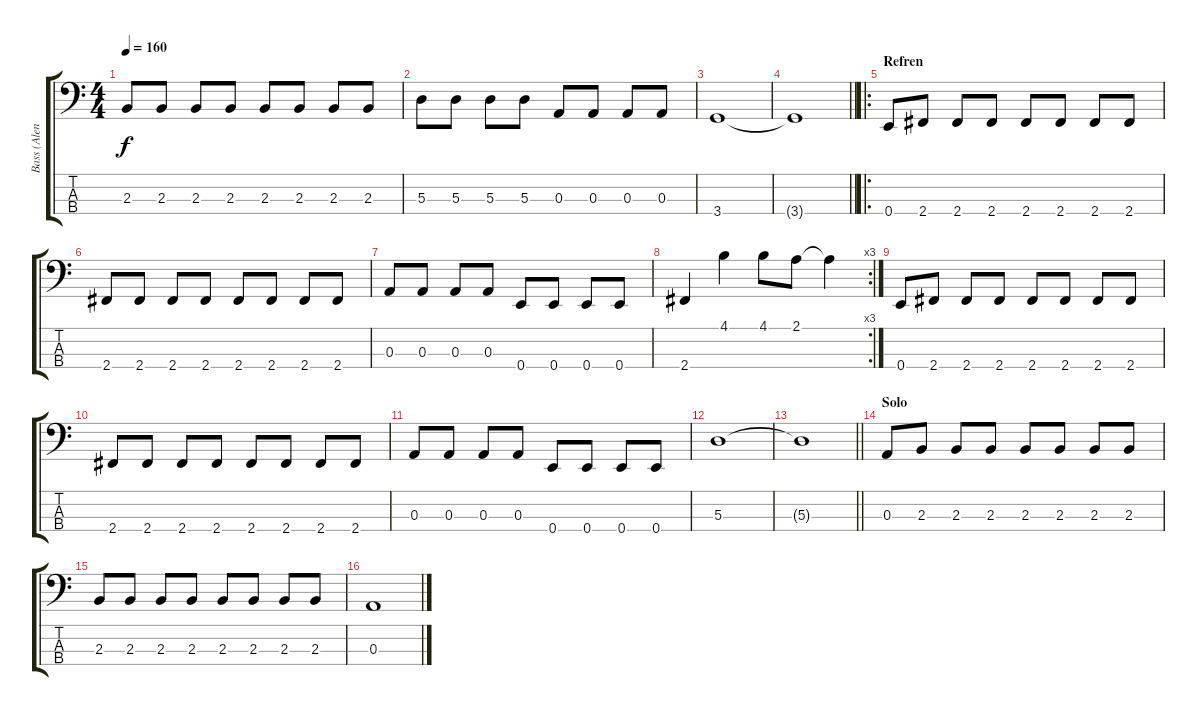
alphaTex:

\track ("Bass (Alen Islamovic)" "Bass (Alen") {instrument electricbassfinger}
\staff {score tabs}
\tuning (G2 D2 A1 E1) {hide}
\ts (4 4)
\tempo 160
\clef f4
\ks c
2.3.8{dy f} 2.3.8 2.3.8 2.3.8 2.3.8 2.3.8 2.3.8 2.3.8 |
5.3.8 5.3.8 5.3.8 5.3.8 0.3.8 0.3.8 0.3.8 0.3.8 |
3.4.1 |
\barLineRight lightlight
3.4{t}.1 |
\ro
\section ("" "Refren")
0.4.8 2.4.8 2.4.8 2.4.8 2.4.8 2.4.8 2.4.8 2.4.8 |
2.4.8 2.4.8 2.4.8 2.4.8 2.4.8 2.4.8 2.4.8 2.4.8 |
0.3.8 0.3.8 0.3.8 0.3.8 0.4.8 0.4.8 0.4.8 0.4.8 |
\rc 3
2.4.4 4.1.4 4.1.8 2.1.8 2.1{t}.4 |
0.4.8 2.4.8 2.4.8 2.4.8 2.4.8 2.4.8 2.4.8 2.4.8 |
2.4.8 2.4.8 2.4.8 2.4.8 2.4.8 2.4.8 2.4.8 2.4.8 |
0.3.8 0.3.8 0.3.8 0.3.8 0.4.8 0.4.8 0.4.8 0.4.8 |
5.3.1 |
\barLineRight lightlight
5.3{t}.1 |
\section ("" "Solo")
0.3.8 2.3.8 2.3.8 2.3.8 2.3.8 2.3.8 2.3.8 2.3.8 |
2.3.8 2.3.8 2.3.8 2.3.8 2.3.8 2.3.8 2.3.8 2.3.8 |
0.3.1
